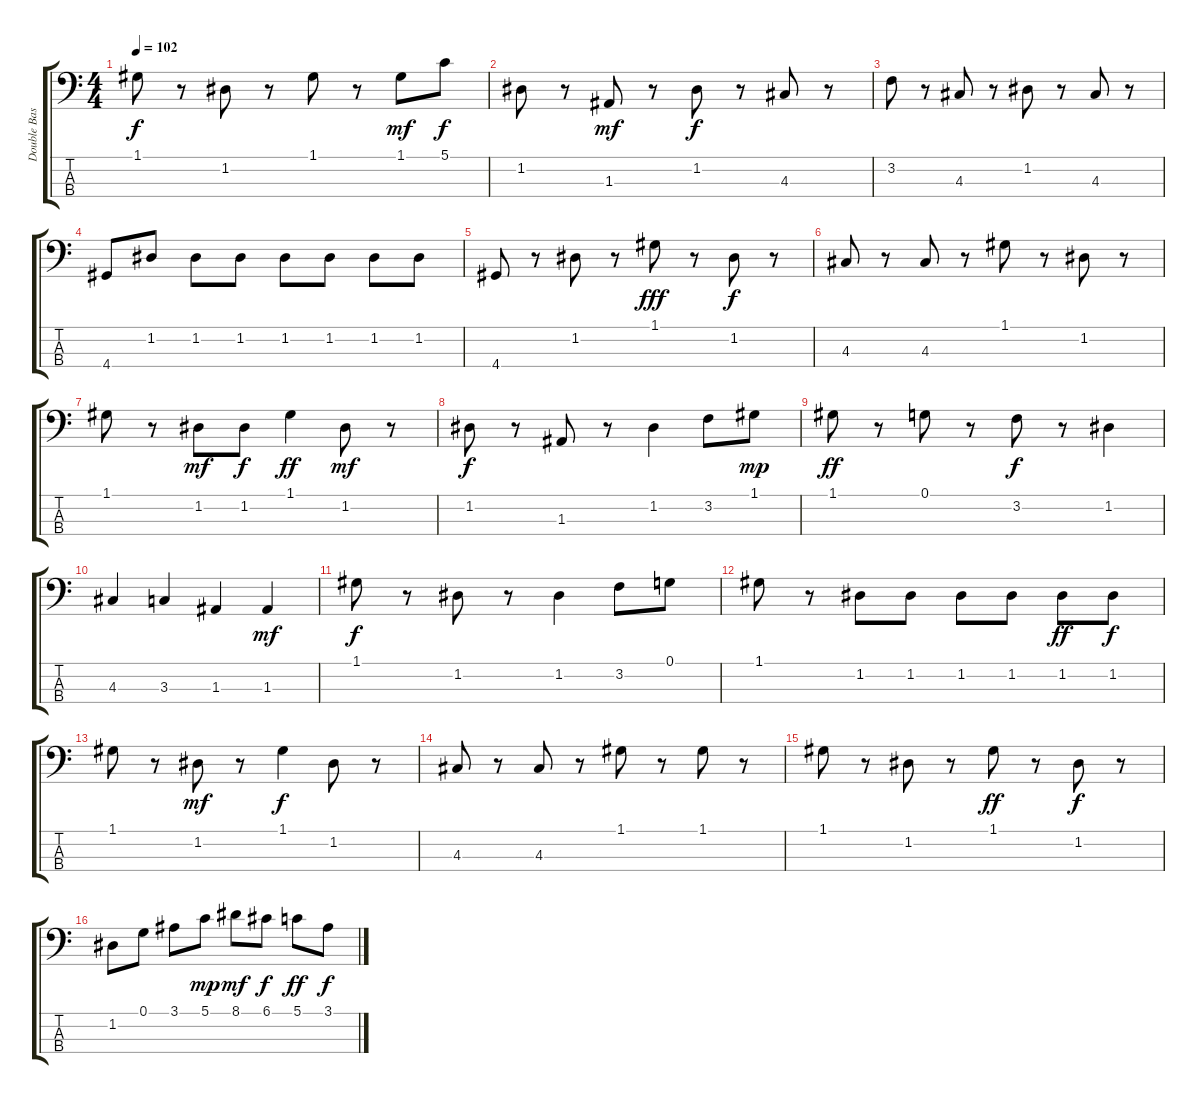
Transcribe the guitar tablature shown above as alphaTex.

\track ("Double Bass" "Double Bas") {instrument acousticbass}
\staff {score tabs}
\tuning (G2 D2 A1 E1) {hide}
\ts (4 4)
\tempo 102
\clef f4
\ks c
1.1.8{dy f} r.8 1.2.8 r.8 1.1.8 r.8 1.1.8{dy mf} 5.1.8{dy f} |
1.2.8 r.8 1.3.8{dy mf} r.8 1.2.8{dy f} r.8 4.3.8 r.8 |
3.2.8 r.8 4.3.8 r.8 1.2.8 r.8 4.3.8 r.8 |
4.4.8 1.2.8 1.2.8 1.2.8 1.2.8 1.2.8 1.2.8 1.2.8 |
4.4.8 r.8 1.2.8 r.8 1.1.8{dy fff} r.8 1.2.8{dy f} r.8 |
4.3.8 r.8 4.3.8 r.8 1.1.8 r.8 1.2.8 r.8 |
1.1.8 r.8 1.2.8{dy mf} 1.2.8{dy f} 1.1.4{dy ff} 1.2.8{dy mf} r.8 |
1.2.8{dy f} r.8 1.3.8 r.8 1.2.4 3.2.8 1.1.8{dy mp} |
1.1.8{dy ff} r.8 0.1.8 r.8 3.2.8{dy f} r.8 1.2.4 |
4.3.4 3.3.4 1.3.4 1.3.4{dy mf} |
1.1.8{dy f} r.8 1.2.8 r.8 1.2.4 3.2.8 0.1.8 |
1.1.8 r.8 1.2.8 1.2.8 1.2.8 1.2.8 1.2.8{dy ff} 1.2.8{dy f} |
1.1.8 r.8 1.2.8{dy mf} r.8 1.1.4{dy f} 1.2.8 r.8 |
4.3.8 r.8 4.3.8 r.8 1.1.8 r.8 1.1.8 r.8 |
1.1.8 r.8 1.2.8 r.8 1.1.8{dy ff} r.8 1.2.8{dy f} r.8 |
1.2.8 0.1.8 3.1.8 5.1.8{dy mp} 8.1.8{dy mf} 6.1.8{dy f} 5.1.8{dy ff} 3.1.8{dy f}
